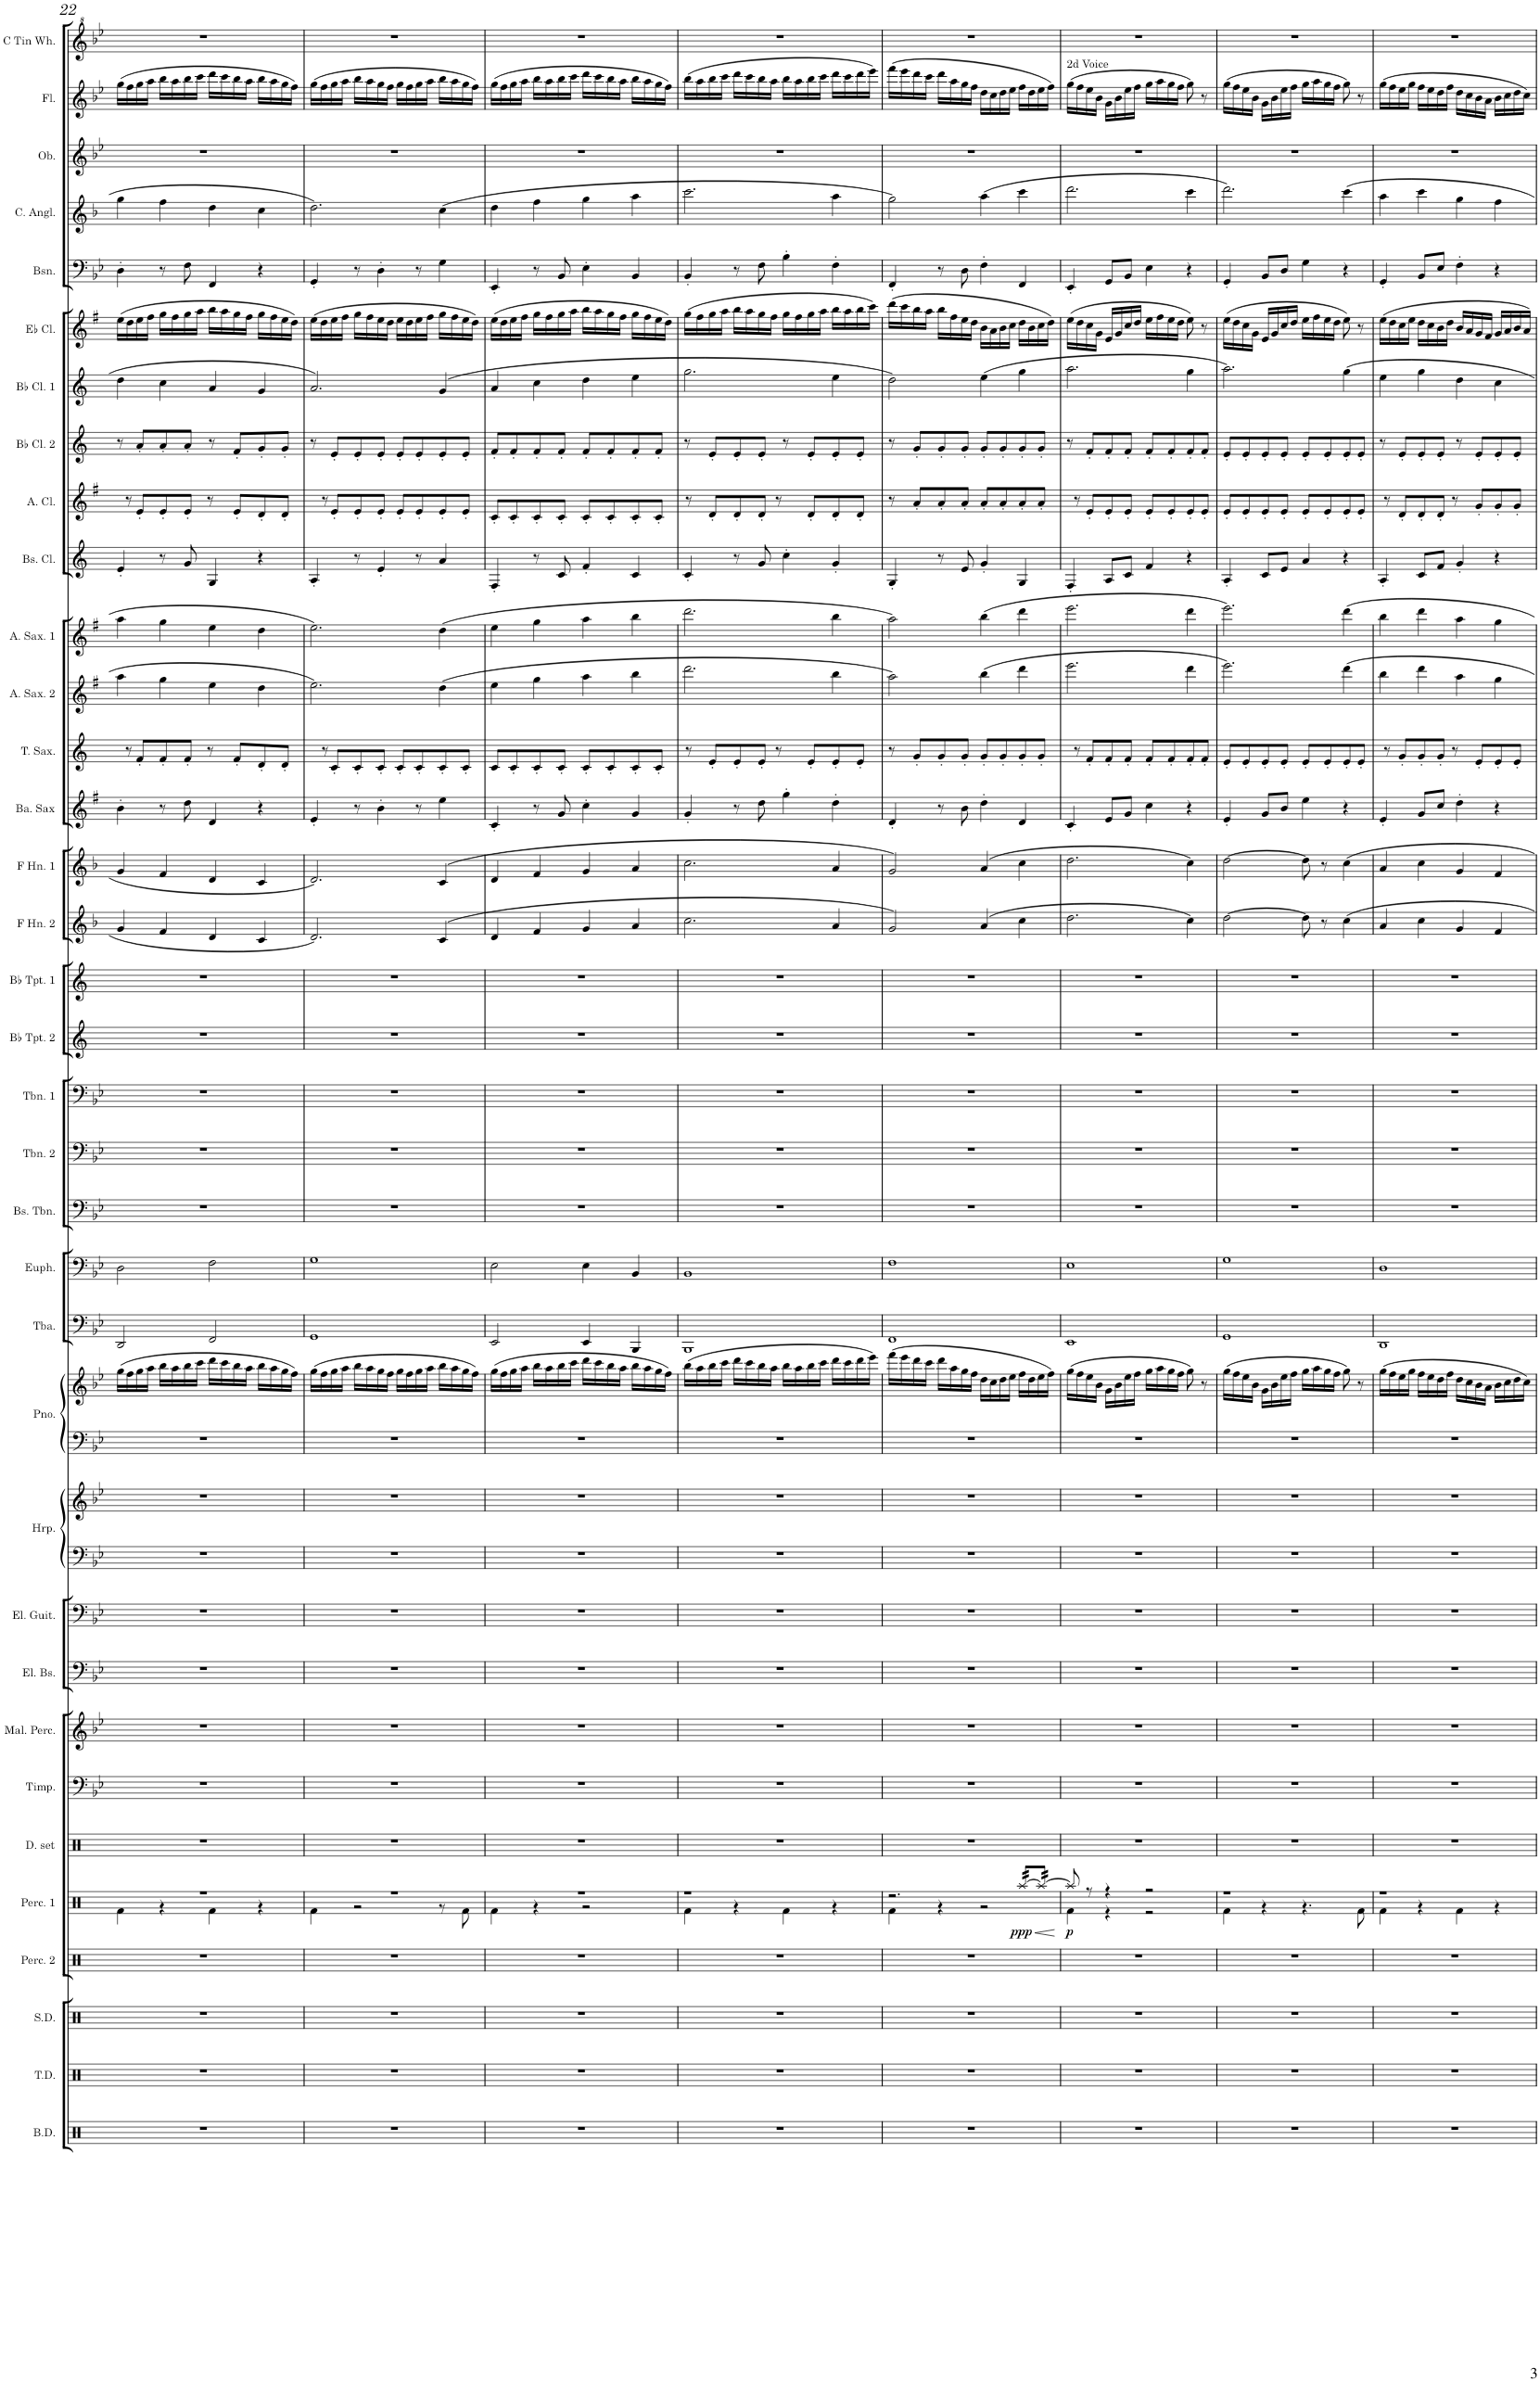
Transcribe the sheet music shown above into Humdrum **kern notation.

**kern	**kern	**kern	**kern	**kern	**dynam	**kern	**kern	**kern	**kern	**kern	**kern	**kern	**kern	**kern	**kern	**kern	**kern	**kern	**kern	**kern	**kern	**kern	**kern	**kern	**kern	**kern	**kern	**kern	**kern	**kern	**kern	**kern	**kern	**kern	**kern	**kern	**kern
*part35	*part34	*part33	*part32	*part31	*part31	*part30	*part29	*part28	*part27	*part26	*part25	*part25	*part24	*part24	*part23	*part22	*part21	*part20	*part19	*part18	*part17	*part16	*part15	*part14	*part13	*part12	*part11	*part10	*part9	*part8	*part7	*part6	*part5	*part4	*part3	*part2	*part1
*staff37	*staff36	*staff35	*staff34	*staff33	*staff33	*staff32	*staff31	*staff30	*staff29	*staff28	*staff27	*staff26	*staff25	*staff24	*staff23	*staff22	*staff21	*staff20	*staff19	*staff18	*staff17	*staff16	*staff15	*staff14	*staff13	*staff12	*staff11	*staff10	*staff9	*staff8	*staff7	*staff6	*staff5	*staff4	*staff3	*staff2	*staff1
*I"Bass drum	*I"Tenor drum	*I"Snare drum	*I"Percussion 2	*I"Percussion 1	*	*I"Drumset	*I"Timpani	*I"Mallet Percussion	*I"Elektric Bass	*I"Electric Guitar (Distortion)	*I"Harp	*	*I"Piano	*	*I"Tuba	*I"Euphonium	*I"Bass Trombone	*I"Trombone 2	*I"Trombone 1	*I"Trumpet in Bb 2	*I"Trumpet in Bb 1	*I"Horn in F 2	*I"Horn in F 1	*I"Baritone Saxophone	*I"Tenor Saxophone	*I"Alto Saxophone 2	*I"Alto Saxophone 1	*I"Bass Clarinet	*I"Alto Clarinet	*I"Clarinet in Bb 2	*I"Clarinet in Bb 1	*I"Clarinet in Eb	*I"Bassoon	*I"Cor Anglais	*I"Oboe	*I"Flute	*I"Piccolo
*I'B.D.	*I'T.D.	*I'S.D.	*I'Perc. 2	*I'Perc. 1	*	*I'D. set	*I'Timp.	*I'Mal. Perc.	*I'El. Bs.	*I'El. Guit.	*I'Hrp.	*	*I'Pno.	*	*I'Tba.	*I'Euph.	*I'Bs. Tbn.	*I'Tbn. 2	*I'Tbn. 1	*	*	*	*	*I'Ba. Sax	*I'T. Sax.	*I'A. Sax. 2	*I'A. Sax. 1	*I'Bs. Cl.	*I'A. Cl.	*	*	*	*I'Bsn.	*I'C. Angl.	*I'Ob.	*I'Fl.	*I'Picc.
!!LO:PB:g=z
*clefX	*clefX	*clefX	*clefX	*clefX	*	*clefX	*clefF4	*clefG2	*clefF4	*clefF4	*clefF4	*clefG2	*clefF4	*clefG2	*clefF4	*clefF4	*clefF4	*clefF4	*clefF4	*clefG2	*clefG2	*clefG2	*clefG2	*clefG2	*clefG2	*clefG2	*clefG2	*clefG2	*clefG2	*clefG2	*clefG2	*clefG2	*clefF4	*clefG2	*clefG2	*clefG2	*clefG^2
*	*	*	*	*	*	*	*	*Trd-14c-24	*Trd7c12	*	*	*	*	*	*	*	*	*	*	*Trd1c2	*Trd1c2	*Trd4c7	*Trd4c7	*Trd12c21	*Trd8c14	*Trd5c9	*Trd5c9	*Trd8c14	*Trd5c9	*Trd1c2	*Trd1c2	*Trd-2c-3	*	*Trd4c7	*	*	*Trd-7c-12
*k[]	*k[]	*k[]	*k[]	*k[]	*	*k[]	*k[b-e-]	*k[b-e-]	*k[b-e-]	*k[b-e-]	*k[b-e-]	*k[b-e-]	*k[b-e-]	*k[b-e-]	*k[b-e-]	*k[b-e-]	*k[b-e-]	*k[b-e-]	*k[b-e-]	*k[]	*k[]	*k[b-]	*k[b-]	*k[f#]	*k[]	*k[f#]	*k[f#]	*k[]	*k[f#]	*k[]	*k[]	*k[f#]	*k[b-e-]	*k[b-]	*k[b-e-]	*k[b-e-]	*k[b-e-]
*M4/4	*M4/4	*M4/4	*M4/4	*M4/4	*	*M4/4	*M4/4	*M4/4	*M4/4	*M4/4	*M4/4	*M4/4	*M4/4	*M4/4	*M4/4	*M4/4	*M4/4	*M4/4	*M4/4	*M4/4	*M4/4	*M4/4	*M4/4	*M4/4	*M4/4	*M4/4	*M4/4	*M4/4	*M4/4	*M4/4	*M4/4	*M4/4	*M4/4	*M4/4	*M4/4	*M4/4	*M4/4
=22	=22	=22	=22	=22	=22	=22	=22	=22	=22	=22	=22	=22	=22	=22	=22	=22	=22	=22	=22	=22	=22	=22	=22	=22	=22	=22	=22	=22	=22	=22	=22	=22	=22	=22	=22	=22	=22
*	*	*	*	*^	*	*	*	*	*	*	*	*	*	*	*	*	*	*	*	*	*	*	*	*	*	*	*	*	*	*	*	*	*	*	*	*	*
1r	1r	1r	1r	1r	4Rf\	.	1r	1r	1r	1r	1r	1r	1r	1r	(16gg\LL	2DD/	2D\	1r	1r	1r	1r	1r	4g/	4g/	4b'\	8r	4aa\	4aa\	4e'/	8r	8r	4dd\	(16ee\LL	4D'\	4gg\	1r	(16gg\LL	1r
.	.	.	.	.	.	.	.	.	.	.	.	.	.	.	16ff\	.	.	.	.	.	.	.	.	.	.	.	.	.	.	.	.	.	16dd\	.	.	.	16ff\	.
.	.	.	.	.	.	.	.	.	.	.	.	.	.	.	16gg\	.	.	.	.	.	.	.	.	.	.	8f'/L	.	.	.	8e'/L	8a'/L	.	16ee\	.	.	.	16gg\	.
.	.	.	.	.	.	.	.	.	.	.	.	.	.	.	16aa\JJ	.	.	.	.	.	.	.	.	.	.	.	.	.	.	.	.	.	16ff#\JJ	.	.	.	16aa\JJ	.
.	.	.	.	.	4r	.	.	.	.	.	.	.	.	.	16bb-\LL	.	.	.	.	.	.	.	4f/	4f/	8r	8f'/	4gg\	4gg\	8r	8e'/	8a'/	4cc\	16gg\LL	8r	4ff\	.	16bb-\LL	.
.	.	.	.	.	.	.	.	.	.	.	.	.	.	.	16aa\	.	.	.	.	.	.	.	.	.	.	.	.	.	.	.	.	.	16ff#\	.	.	.	16aa\	.
.	.	.	.	.	.	.	.	.	.	.	.	.	.	.	16bb-\	.	.	.	.	.	.	.	.	.	8dd\	8f'/J	.	.	8g/	8e'/J	8a'/J	.	16gg\	8F\	.	.	16bb-\	.
.	.	.	.	.	.	.	.	.	.	.	.	.	.	.	16ccc\JJ	.	.	.	.	.	.	.	.	.	.	.	.	.	.	.	.	.	16aa\JJ	.	.	.	16ccc\JJ	.
.	.	.	.	.	4Rf\	.	.	.	.	.	.	.	.	.	16ddd\LL	2FF/	2F\	.	.	.	.	.	4d/	4d/	4d/	8r	4ee\	4ee\	4G/	8r	8r	4a/	16bb\LL	4FF/	4dd\	.	16ddd\LL	.
.	.	.	.	.	.	.	.	.	.	.	.	.	.	.	16ccc\	.	.	.	.	.	.	.	.	.	.	.	.	.	.	.	.	.	16aa\	.	.	.	16ccc\	.
.	.	.	.	.	.	.	.	.	.	.	.	.	.	.	16bb-\	.	.	.	.	.	.	.	.	.	.	8f'/L	.	.	.	8e'/L	8f'/L	.	16gg\	.	.	.	16bb-\	.
.	.	.	.	.	.	.	.	.	.	.	.	.	.	.	16aa\JJ	.	.	.	.	.	.	.	.	.	.	.	.	.	.	.	.	.	16ff#\JJ	.	.	.	16aa\JJ	.
.	.	.	.	.	4r	.	.	.	.	.	.	.	.	.	16bb-\LL	.	.	.	.	.	.	.	4c/	4c/	4r	8d'/	4dd\	4dd\	4r	8d'/	8g'/	4g/	16gg\LL	4r	4cc\	.	16bb-\LL	.
.	.	.	.	.	.	.	.	.	.	.	.	.	.	.	16aa\	.	.	.	.	.	.	.	.	.	.	.	.	.	.	.	.	.	16ff#\	.	.	.	16aa\	.
.	.	.	.	.	.	.	.	.	.	.	.	.	.	.	16gg\	.	.	.	.	.	.	.	.	.	.	8d'/J	.	.	.	8d'/J	8g'/J	.	16ee\	.	.	.	16gg\	.
.	.	.	.	.	.	.	.	.	.	.	.	.	.	.	16ff\JJ)	.	.	.	.	.	.	.	.	.	.	.	.	.	.	.	.	.	16dd\JJ)	.	.	.	16ff\JJ)	.
=23	=23	=23	=23	=23	=23	=23	=23	=23	=23	=23	=23	=23	=23	=23	=23	=23	=23	=23	=23	=23	=23	=23	=23	=23	=23	=23	=23	=23	=23	=23	=23	=23	=23	=23	=23	=23	=23	=23
1r	1r	1r	1r	1r	4Rf\	.	1r	1r	1r	1r	1r	1r	1r	1r	(16gg\LL	1GG	1G	1r	1r	1r	1r	1r	2.d/	2.d/	4e'/	8r	2.ee\	2.ee\	4A'/	8r	8r	2.a/	(16ee\LL	4GG'/	2.dd\	1r	(16gg\LL	1r
.	.	.	.	.	.	.	.	.	.	.	.	.	.	.	16ff\	.	.	.	.	.	.	.	.	.	.	.	.	.	.	.	.	.	16dd\	.	.	.	16ff\	.
.	.	.	.	.	.	.	.	.	.	.	.	.	.	.	16gg\	.	.	.	.	.	.	.	.	.	.	8c'/L	.	.	.	8e'/L	8e'/L	.	16ee\	.	.	.	16gg\	.
.	.	.	.	.	.	.	.	.	.	.	.	.	.	.	16aa\JJ	.	.	.	.	.	.	.	.	.	.	.	.	.	.	.	.	.	16ff#\JJ	.	.	.	16aa\JJ	.
.	.	.	.	.	2r	.	.	.	.	.	.	.	.	.	16bb-\LL	.	.	.	.	.	.	.	.	.	8r	8c'/	.	.	8r	8e'/	8e'/	.	16gg\LL	8r	.	.	16bb-\LL	.
.	.	.	.	.	.	.	.	.	.	.	.	.	.	.	16aa\	.	.	.	.	.	.	.	.	.	.	.	.	.	.	.	.	.	16ff#\	.	.	.	16aa\	.
.	.	.	.	.	.	.	.	.	.	.	.	.	.	.	16gg\	.	.	.	.	.	.	.	.	.	4b'\	8c'/J	.	.	4e'/	8e'/J	8e'/J	.	16ee\	4D'\	.	.	16gg\	.
.	.	.	.	.	.	.	.	.	.	.	.	.	.	.	16ff\JJ	.	.	.	.	.	.	.	.	.	.	.	.	.	.	.	.	.	16dd\JJ	.	.	.	16ff\JJ	.
.	.	.	.	.	.	.	.	.	.	.	.	.	.	.	16gg\LL	.	.	.	.	.	.	.	.	.	.	8c'/L	.	.	.	8e'/L	8e'/L	.	16ee\LL	.	.	.	16gg\LL	.
.	.	.	.	.	.	.	.	.	.	.	.	.	.	.	16ff\	.	.	.	.	.	.	.	.	.	.	.	.	.	.	.	.	.	16dd\	.	.	.	16ff\	.
.	.	.	.	.	.	.	.	.	.	.	.	.	.	.	16gg\	.	.	.	.	.	.	.	.	.	8r	8c'/	.	.	8r	8e'/	8e'/	.	16ee\	8r	.	.	16gg\	.
.	.	.	.	.	.	.	.	.	.	.	.	.	.	.	16aa\JJ	.	.	.	.	.	.	.	.	.	.	.	.	.	.	.	.	.	16ff#\JJ	.	.	.	16aa\JJ	.
.	.	.	.	.	8r	.	.	.	.	.	.	.	.	.	16bb-\LL	.	.	.	.	.	.	.	(4c/	(4c/	4ee\	8c'/	(4dd\	(4dd\	4a/	8e'/	8e'/	(4g/	16gg\LL	4G\	(4cc\	.	16bb-\LL	.
.	.	.	.	.	.	.	.	.	.	.	.	.	.	.	16aa\	.	.	.	.	.	.	.	.	.	.	.	.	.	.	.	.	.	16ff#\	.	.	.	16aa\	.
.	.	.	.	.	8Rf\	.	.	.	.	.	.	.	.	.	16gg\	.	.	.	.	.	.	.	.	.	.	8c'/J	.	.	.	8e'/J	8e'/J	.	16ee\	.	.	.	16gg\	.
.	.	.	.	.	.	.	.	.	.	.	.	.	.	.	16ff\JJ)	.	.	.	.	.	.	.	.	.	.	.	.	.	.	.	.	.	16dd\JJ)	.	.	.	16ff\JJ)	.
=24	=24	=24	=24	=24	=24	=24	=24	=24	=24	=24	=24	=24	=24	=24	=24	=24	=24	=24	=24	=24	=24	=24	=24	=24	=24	=24	=24	=24	=24	=24	=24	=24	=24	=24	=24	=24	=24	=24
1r	1r	1r	1r	1r	4Rf\	.	1r	1r	1r	1r	1r	1r	1r	1r	(16gg\LL	2EE-/	2E-\	1r	1r	1r	1r	1r	4d/	4d/	4c'/	8c/L	4ee\	4ee\	4F'/	8c'/L	8f'/L	4a/	(16ee\LL	4EE-'/	4dd\	1r	(16gg\LL	1r
.	.	.	.	.	.	.	.	.	.	.	.	.	.	.	16ff\	.	.	.	.	.	.	.	.	.	.	.	.	.	.	.	.	.	16dd\	.	.	.	16ff\	.
.	.	.	.	.	.	.	.	.	.	.	.	.	.	.	16gg\	.	.	.	.	.	.	.	.	.	.	8c'/	.	.	.	8c'/	8f'/	.	16ee\	.	.	.	16gg\	.
.	.	.	.	.	.	.	.	.	.	.	.	.	.	.	16aa\JJ	.	.	.	.	.	.	.	.	.	.	.	.	.	.	.	.	.	16ff#\JJ	.	.	.	16aa\JJ	.
.	.	.	.	.	4r	.	.	.	.	.	.	.	.	.	16bb-\LL	.	.	.	.	.	.	.	4f/	4f/	8r	8c'/	4gg\	4gg\	8r	8c'/	8f'/	4cc\	16gg\LL	8r	4ff\	.	16bb-\LL	.
.	.	.	.	.	.	.	.	.	.	.	.	.	.	.	16aa\	.	.	.	.	.	.	.	.	.	.	.	.	.	.	.	.	.	16ff#\	.	.	.	16aa\	.
.	.	.	.	.	.	.	.	.	.	.	.	.	.	.	16bb-\	.	.	.	.	.	.	.	.	.	8g/	8c'/J	.	.	8c/	8c'/J	8f'/J	.	16gg\	8BB-/	.	.	16bb-\	.
.	.	.	.	.	.	.	.	.	.	.	.	.	.	.	16ccc\JJ	.	.	.	.	.	.	.	.	.	.	.	.	.	.	.	.	.	16aa\JJ	.	.	.	16ccc\JJ	.
.	.	.	.	.	2r	.	.	.	.	.	.	.	.	.	16ddd\LL	4EE-/	4E-\	.	.	.	.	.	4g/	4g/	4cc'\	8c'/L	4aa\	4aa\	4f'/	8c'/L	8f'/L	4dd\	16bb\LL	4E-'\	4gg\	.	16ddd\LL	.
.	.	.	.	.	.	.	.	.	.	.	.	.	.	.	16ccc\	.	.	.	.	.	.	.	.	.	.	.	.	.	.	.	.	.	16aa\	.	.	.	16ccc\	.
.	.	.	.	.	.	.	.	.	.	.	.	.	.	.	16bb-\	.	.	.	.	.	.	.	.	.	.	8c'/	.	.	.	8c'/	8f'/	.	16gg\	.	.	.	16bb-\	.
.	.	.	.	.	.	.	.	.	.	.	.	.	.	.	16aa\JJ	.	.	.	.	.	.	.	.	.	.	.	.	.	.	.	.	.	16ff#\JJ	.	.	.	16aa\JJ	.
.	.	.	.	.	.	.	.	.	.	.	.	.	.	.	16bb-\LL	4BBB-/	4BB-/	.	.	.	.	.	4a/	4a/	4g/	8c'/	4bb\	4bb\	4c/	8c'/	8f'/	4ee\	16gg\LL	4BB-/	4aa\	.	16bb-\LL	.
.	.	.	.	.	.	.	.	.	.	.	.	.	.	.	16aa\	.	.	.	.	.	.	.	.	.	.	.	.	.	.	.	.	.	16ff#\	.	.	.	16aa\	.
.	.	.	.	.	.	.	.	.	.	.	.	.	.	.	16gg\	.	.	.	.	.	.	.	.	.	.	8c'/J	.	.	.	8c'/J	8f'/J	.	16ee\	.	.	.	16gg\	.
.	.	.	.	.	.	.	.	.	.	.	.	.	.	.	16ff\JJ)	.	.	.	.	.	.	.	.	.	.	.	.	.	.	.	.	.	16dd\JJ)	.	.	.	16ff\JJ)	.
=25	=25	=25	=25	=25	=25	=25	=25	=25	=25	=25	=25	=25	=25	=25	=25	=25	=25	=25	=25	=25	=25	=25	=25	=25	=25	=25	=25	=25	=25	=25	=25	=25	=25	=25	=25	=25	=25	=25
1r	1r	1r	1r	1r	4Rf\	.	1r	1r	1r	1r	1r	1r	1r	1r	(16bb-\LL	1BBB-	1BB-	1r	1r	1r	1r	1r	2.cc\	2.cc\	4g'/	8r	2.ddd\	2.ddd\	4c'/	8r	8r	2.gg\	(16gg\LL	4BB-'/	2.ccc\	1r	(16bb-\LL	1r
.	.	.	.	.	.	.	.	.	.	.	.	.	.	.	16aa\	.	.	.	.	.	.	.	.	.	.	.	.	.	.	.	.	.	16ff#\	.	.	.	16aa\	.
.	.	.	.	.	.	.	.	.	.	.	.	.	.	.	16bb-\	.	.	.	.	.	.	.	.	.	.	8e'/L	.	.	.	8d'/L	8e'/L	.	16gg\	.	.	.	16bb-\	.
.	.	.	.	.	.	.	.	.	.	.	.	.	.	.	16ccc\JJ	.	.	.	.	.	.	.	.	.	.	.	.	.	.	.	.	.	16aa\JJ	.	.	.	16ccc\JJ	.
.	.	.	.	.	4r	.	.	.	.	.	.	.	.	.	16ddd\LL	.	.	.	.	.	.	.	.	.	8r	8e'/	.	.	8r	8d'/	8e'/	.	16bb\LL	8r	.	.	16ddd\LL	.
.	.	.	.	.	.	.	.	.	.	.	.	.	.	.	16ccc\	.	.	.	.	.	.	.	.	.	.	.	.	.	.	.	.	.	16aa\	.	.	.	16ccc\	.
.	.	.	.	.	.	.	.	.	.	.	.	.	.	.	16bb-\	.	.	.	.	.	.	.	.	.	8dd\	8e'/J	.	.	8g/	8d'/J	8e'/J	.	16gg\	8F\	.	.	16bb-\	.
.	.	.	.	.	.	.	.	.	.	.	.	.	.	.	16aa\JJ	.	.	.	.	.	.	.	.	.	.	.	.	.	.	.	.	.	16ff#\JJ	.	.	.	16aa\JJ	.
.	.	.	.	.	4Rf\	.	.	.	.	.	.	.	.	.	16bb-\LL	.	.	.	.	.	.	.	.	.	4gg'\	8r	.	.	4cc'\	8r	8r	.	16gg\LL	4B-'\	.	.	16bb-\LL	.
.	.	.	.	.	.	.	.	.	.	.	.	.	.	.	16aa\	.	.	.	.	.	.	.	.	.	.	.	.	.	.	.	.	.	16ff#\	.	.	.	16aa\	.
.	.	.	.	.	.	.	.	.	.	.	.	.	.	.	16bb-\	.	.	.	.	.	.	.	.	.	.	8e'/L	.	.	.	8d'/L	8e'/L	.	16gg\	.	.	.	16bb-\	.
.	.	.	.	.	.	.	.	.	.	.	.	.	.	.	16ccc\JJ	.	.	.	.	.	.	.	.	.	.	.	.	.	.	.	.	.	16aa\JJ	.	.	.	16ccc\JJ	.
.	.	.	.	.	4r	.	.	.	.	.	.	.	.	.	16ddd\LL	.	.	.	.	.	.	.	4a/	4a/	4dd'\	8e'/	4bb\	4bb\	4g'/	8d'/	8e'/	4ee\	16bb\LL	4F'\	4aa\	.	16ddd\LL	.
.	.	.	.	.	.	.	.	.	.	.	.	.	.	.	16ccc\	.	.	.	.	.	.	.	.	.	.	.	.	.	.	.	.	.	16aa\	.	.	.	16ccc\	.
.	.	.	.	.	.	.	.	.	.	.	.	.	.	.	16ddd\	.	.	.	.	.	.	.	.	.	.	8e'/J	.	.	.	8d'/J	8e'/J	.	16bb\	.	.	.	16ddd\	.
.	.	.	.	.	.	.	.	.	.	.	.	.	.	.	16eee-\JJ)	.	.	.	.	.	.	.	.	.	.	.	.	.	.	.	.	.	16ccc\JJ)	.	.	.	16eee-\JJ)	.
=26	=26	=26	=26	=26	=26	=26	=26	=26	=26	=26	=26	=26	=26	=26	=26	=26	=26	=26	=26	=26	=26	=26	=26	=26	=26	=26	=26	=26	=26	=26	=26	=26	=26	=26	=26	=26	=26	=26
1r	1r	1r	1r	2.r	4Rf\	.	1r	1r	1r	1r	1r	1r	1r	1r	(16fff\LL	1FF	1F	1r	1r	1r	1r	1r	2g/)	2g/)	4d'/	8r	2aa\)	2aa\)	4G'/	8r	8r	2dd\)	(16ddd\LL	4FF'/	2gg\)	1r	(16fff\LL	1r
.	.	.	.	.	.	.	.	.	.	.	.	.	.	.	16eee-\	.	.	.	.	.	.	.	.	.	.	.	.	.	.	.	.	.	16ccc\	.	.	.	16eee-\	.
.	.	.	.	.	.	.	.	.	.	.	.	.	.	.	16ddd\	.	.	.	.	.	.	.	.	.	.	8g'/L	.	.	.	8a'/L	8g'/L	.	16bb\	.	.	.	16ddd\	.
.	.	.	.	.	.	.	.	.	.	.	.	.	.	.	16ccc\JJ	.	.	.	.	.	.	.	.	.	.	.	.	.	.	.	.	.	16aa\JJ	.	.	.	16ccc\JJ	.
.	.	.	.	.	4r	.	.	.	.	.	.	.	.	.	16ddd\LL	.	.	.	.	.	.	.	.	.	8r	8g'/	.	.	8r	8a'/	8g'/	.	16bb\LL	8r	.	.	16ddd\LL	.
.	.	.	.	.	.	.	.	.	.	.	.	.	.	.	16aa\	.	.	.	.	.	.	.	.	.	.	.	.	.	.	.	.	.	16ff#\	.	.	.	16aa\	.
.	.	.	.	.	.	.	.	.	.	.	.	.	.	.	16gg\	.	.	.	.	.	.	.	.	.	8b\	8g'/J	.	.	8e/	8a'/J	8g'/J	.	16ee\	8D\	.	.	16gg\	.
.	.	.	.	.	.	.	.	.	.	.	.	.	.	.	16ff\JJ	.	.	.	.	.	.	.	.	.	.	.	.	.	.	.	.	.	16dd\JJ	.	.	.	16ff\JJ	.
.	.	.	.	.	2r	.	.	.	.	.	.	.	.	.	16dd\LL	.	.	.	.	.	.	.	(4a/	(4a/	4dd'\	8g'/L	(4bb\	(4bb\	4g'/	8a'/L	8g'/L	(4ee\	16b\LL	4F'\	(4aa\	.	16dd\LL	.
.	.	.	.	.	.	.	.	.	.	.	.	.	.	.	16cc\	.	.	.	.	.	.	.	.	.	.	.	.	.	.	.	.	.	16a\	.	.	.	16cc\	.
.	.	.	.	.	.	.	.	.	.	.	.	.	.	.	16dd\	.	.	.	.	.	.	.	.	.	.	8g'/	.	.	.	8a'/	8g'/	.	16b\	.	.	.	16dd\	.
.	.	.	.	.	.	.	.	.	.	.	.	.	.	.	16ee-\JJ	.	.	.	.	.	.	.	.	.	.	.	.	.	.	.	.	.	16cc\JJ	.	.	.	16ee-\JJ	.
!	!	!	!	!	!	!LO:HP:b	!	!	!	!	!	!	!	!	!	!	!	!	!	!	!	!	!	!	!	!	!	!	!	!	!	!	!	!	!	!	!	!
!	!	!	!	!	!	!LO:DY:n=1:b	!	!	!	!	!	!	!	!	!	!	!	!	!	!	!	!	!	!	!	!	!	!	!	!	!	!	!	!	!	!	!	!
*	*	*	*	*tremolo	*	*	*	*	*	*	*	*	*	*	*	*	*	*	*	*	*	*	*	*	*	*	*	*	*	*	*	*	*	*	*	*	*	*
.	.	.	.	[32Raa/LLL	.	< ppp	.	.	.	.	.	.	.	.	16ff\LL	.	.	.	.	.	.	.	4cc\	4cc\	4d/	8g'/	4ddd\	4ddd\	4G/	8a'/	8g'/	4gg\	16dd\LL	4FF/	4ccc\	.	16ff\LL	.
.	.	.	.	32Raa/	.	.	.	.	.	.	.	.	.	.	.	.	.	.	.	.	.	.	.	.	.	.	.	.	.	.	.	.	.	.	.	.	.	.
.	.	.	.	32Raa/	.	.	.	.	.	.	.	.	.	.	16dd\	.	.	.	.	.	.	.	.	.	.	.	.	.	.	.	.	.	16b\	.	.	.	16dd\	.
.	.	.	.	32Raa/	.	.	.	.	.	.	.	.	.	.	.	.	.	.	.	.	.	.	.	.	.	.	.	.	.	.	.	.	.	.	.	.	.	.
.	.	.	.	32Raa/	.	.	.	.	.	.	.	.	.	.	16ee-\	.	.	.	.	.	.	.	.	.	.	8g'/J	.	.	.	8a'/J	8g'/J	.	16cc\	.	.	.	16ee-\	.
.	.	.	.	32Raa/	.	.	.	.	.	.	.	.	.	.	.	.	.	.	.	.	.	.	.	.	.	.	.	.	.	.	.	.	.	.	.	.	.	.
.	.	.	.	32Raa/	.	.	.	.	.	.	.	.	.	.	16ff\JJ)	.	.	.	.	.	.	.	.	.	.	.	.	.	.	.	.	.	16dd\JJ)	.	.	.	16ff\JJ)	.
.	.	.	.	32Raa/JJJ	.	.	.	.	.	.	.	.	.	.	.	.	.	.	.	.	.	.	.	.	.	.	.	.	.	.	.	.	.	.	.	.	.	.
*	*	*	*	*Xtremolo	*	*	*	*	*	*	*	*	*	*	*	*	*	*	*	*	*	*	*	*	*	*	*	*	*	*	*	*	*	*	*	*	*	*
*	*	*	*	*v	*v	*	*	*	*	*	*	*	*	*	*	*	*	*	*	*	*	*	*	*	*	*	*	*	*	*	*	*	*	*	*	*	*	*
.	.	.	.	.	[	.	.	.	.	.	.	.	.	.	.	.	.	.	.	.	.	.	.	.	.	.	.	.	.	.	.	.	.	.	.	.	.
=27	=27	=27	=27	=27	=27	=27	=27	=27	=27	=27	=27	=27	=27	=27	=27	=27	=27	=27	=27	=27	=27	=27	=27	=27	=27	=27	=27	=27	=27	=27	=27	=27	=27	=27	=27	=27	=27
*	*	*	*	*^	*	*	*	*	*	*	*	*	*	*	*	*	*	*	*	*	*	*	*	*	*	*	*	*	*	*	*	*	*	*	*	*	*
!	!	!	!	!	!	!	!	!	!	!	!	!	!	!	!	!	!	!	!	!	!	!	!	!	!	!	!	!	!	!	!	!	!	!	!	!	!LO:TX:a:t=2d Voice	!
!	!	!	!	!	!	!LO:DY:b	!	!	!	!	!	!	!	!	!	!	!	!	!	!	!	!	!	!	!	!	!	!	!	!	!	!	!	!	!	!	!	!
1r	1r	1r	1r	8Raa/]	4Rf\	p	1r	1r	1r	1r	1r	1r	1r	1r	(16gg\LL	1EE-	1E-	1r	1r	1r	1r	1r	2.dd\	2.dd\	4c'/	8r	2.eee\	2.eee\	4F'/	8r	8r	2.aa\	(16ee\LL	4EE-'/	2.ddd\	1r	(16gg\LL	1r
.	.	.	.	.	.	.	.	.	.	.	.	.	.	.	16ff\	.	.	.	.	.	.	.	.	.	.	.	.	.	.	.	.	.	16dd\	.	.	.	16ff\	.
.	.	.	.	8r	.	.	.	.	.	.	.	.	.	.	16ee-\	.	.	.	.	.	.	.	.	.	.	8f'/L	.	.	.	8e'/L	8f'/L	.	16cc\	.	.	.	16ee-\	.
.	.	.	.	.	.	.	.	.	.	.	.	.	.	.	16b-\JJ	.	.	.	.	.	.	.	.	.	.	.	.	.	.	.	.	.	16g\JJ	.	.	.	16b-\JJ	.
.	.	.	.	4r	4r	.	.	.	.	.	.	.	.	.	16g\LL	.	.	.	.	.	.	.	.	.	8e/L	8f'/	.	.	8A/L	8e'/	8f'/	.	16e/LL	8GG/L	.	.	16g\LL	.
.	.	.	.	.	.	.	.	.	.	.	.	.	.	.	16b-\	.	.	.	.	.	.	.	.	.	.	.	.	.	.	.	.	.	16g/	.	.	.	16b-\	.
.	.	.	.	.	.	.	.	.	.	.	.	.	.	.	16ee-\	.	.	.	.	.	.	.	.	.	8g/J	8f'/J	.	.	8c/J	8e'/J	8f'/J	.	16cc/	8BB-/J	.	.	16ee-\	.
.	.	.	.	.	.	.	.	.	.	.	.	.	.	.	16ff\JJ	.	.	.	.	.	.	.	.	.	.	.	.	.	.	.	.	.	16dd/JJ	.	.	.	16ff\JJ	.
.	.	.	.	2r	2r	.	.	.	.	.	.	.	.	.	16gg\LL	.	.	.	.	.	.	.	.	.	4cc\	8f'/L	.	.	4f/	8e'/L	8f'/L	.	16ee\LL	4E-\	.	.	16gg\LL	.
.	.	.	.	.	.	.	.	.	.	.	.	.	.	.	16aa\	.	.	.	.	.	.	.	.	.	.	.	.	.	.	.	.	.	16ff#\	.	.	.	16aa\	.
.	.	.	.	.	.	.	.	.	.	.	.	.	.	.	16gg\	.	.	.	.	.	.	.	.	.	.	8f'/	.	.	.	8e'/	8f'/	.	16ee\	.	.	.	16gg\	.
.	.	.	.	.	.	.	.	.	.	.	.	.	.	.	16ff\JJ	.	.	.	.	.	.	.	.	.	.	.	.	.	.	.	.	.	16dd\JJ	.	.	.	16ff\JJ	.
.	.	.	.	.	.	.	.	.	.	.	.	.	.	.	8gg\)	.	.	.	.	.	.	.	4cc\)	4cc\)	4r	8f'/	4ddd\	4ddd\	4r	8e'/	8f'/	4gg\	8ee\)	4r	4ccc\	.	8gg\)	.
.	.	.	.	.	.	.	.	.	.	.	.	.	.	.	8r	.	.	.	.	.	.	.	.	.	.	8f'/J	.	.	.	8e'/J	8f'/J	.	8r	.	.	.	8r	.
=28	=28	=28	=28	=28	=28	=28	=28	=28	=28	=28	=28	=28	=28	=28	=28	=28	=28	=28	=28	=28	=28	=28	=28	=28	=28	=28	=28	=28	=28	=28	=28	=28	=28	=28	=28	=28	=28	=28
1r	1r	1r	1r	1r	4Rf\	.	1r	1r	1r	1r	1r	1r	1r	1r	(16gg\LL	1GG	1G	1r	1r	1r	1r	1r	[2dd\	[2dd\	4e'/	8e'/L	2.eee\)	2.eee\)	4A'/	8e'/L	8e'/L	2.aa\)	(16ee\LL	4GG'/	2.ddd\)	1r	(16gg\LL	1r
.	.	.	.	.	.	.	.	.	.	.	.	.	.	.	16ff\	.	.	.	.	.	.	.	.	.	.	.	.	.	.	.	.	.	16dd\	.	.	.	16ff\	.
.	.	.	.	.	.	.	.	.	.	.	.	.	.	.	16ee-\	.	.	.	.	.	.	.	.	.	.	8e'/	.	.	.	8e'/	8e'/	.	16cc\	.	.	.	16ee-\	.
.	.	.	.	.	.	.	.	.	.	.	.	.	.	.	16b-\JJ	.	.	.	.	.	.	.	.	.	.	.	.	.	.	.	.	.	16g\JJ	.	.	.	16b-\JJ	.
.	.	.	.	.	4r	.	.	.	.	.	.	.	.	.	16g\LL	.	.	.	.	.	.	.	.	.	8g/L	8e'/	.	.	8c/L	8e'/	8e'/	.	16e/LL	8BB-/L	.	.	16g\LL	.
.	.	.	.	.	.	.	.	.	.	.	.	.	.	.	16b-\	.	.	.	.	.	.	.	.	.	.	.	.	.	.	.	.	.	16g/	.	.	.	16b-\	.
.	.	.	.	.	.	.	.	.	.	.	.	.	.	.	16ee-\	.	.	.	.	.	.	.	.	.	8b/J	8e'/J	.	.	8e/J	8e'/J	8e'/J	.	16cc/	8D/J	.	.	16ee-\	.
.	.	.	.	.	.	.	.	.	.	.	.	.	.	.	16ff\JJ	.	.	.	.	.	.	.	.	.	.	.	.	.	.	.	.	.	16dd/JJ	.	.	.	16ff\JJ	.
.	.	.	.	.	4.r	.	.	.	.	.	.	.	.	.	16gg\LL	.	.	.	.	.	.	.	8dd\]	8dd\]	4ee\	8e'/L	.	.	4a/	8e'/L	8e'/L	.	16ee\LL	4G\	.	.	16gg\LL	.
.	.	.	.	.	.	.	.	.	.	.	.	.	.	.	16aa\	.	.	.	.	.	.	.	.	.	.	.	.	.	.	.	.	.	16ff#\	.	.	.	16aa\	.
.	.	.	.	.	.	.	.	.	.	.	.	.	.	.	16gg\	.	.	.	.	.	.	.	8r	8r	.	8e'/	.	.	.	8e'/	8e'/	.	16ee\	.	.	.	16gg\	.
.	.	.	.	.	.	.	.	.	.	.	.	.	.	.	16ff\JJ	.	.	.	.	.	.	.	.	.	.	.	.	.	.	.	.	.	16dd\JJ	.	.	.	16ff\JJ	.
.	.	.	.	.	.	.	.	.	.	.	.	.	.	.	8gg\)	.	.	.	.	.	.	.	4cc\	4cc\	4r	8e'/	4ddd\	4ddd\	4r	8e'/	8e'/	4gg\	8ee\)	4r	4ccc\	.	8gg\)	.
.	.	.	.	.	8Rf\	.	.	.	.	.	.	.	.	.	8r	.	.	.	.	.	.	.	.	.	.	8e'/J	.	.	.	8e'/J	8e'/J	.	8r	.	.	.	8r	.
=29	=29	=29	=29	=29	=29	=29	=29	=29	=29	=29	=29	=29	=29	=29	=29	=29	=29	=29	=29	=29	=29	=29	=29	=29	=29	=29	=29	=29	=29	=29	=29	=29	=29	=29	=29	=29	=29	=29
1r	1r	1r	1r	1r	4Rf\	.	1r	1r	1r	1r	1r	1r	1r	1r	(16gg\LL	1DD	1D	1r	1r	1r	1r	1r	4a/	4a/	4e'/	8r	4bb\	4bb\	4A'/	8r	8r	4ee\	(16ee\LL	4GG'/	4aa\	1r	(16gg\LL	1r
.	.	.	.	.	.	.	.	.	.	.	.	.	.	.	16ff\	.	.	.	.	.	.	.	.	.	.	.	.	.	.	.	.	.	16dd\	.	.	.	16ff\	.
.	.	.	.	.	.	.	.	.	.	.	.	.	.	.	16ee-\	.	.	.	.	.	.	.	.	.	.	8g'/L	.	.	.	8d'/L	8e'/L	.	16cc\	.	.	.	16ee-\	.
.	.	.	.	.	.	.	.	.	.	.	.	.	.	.	16gg\JJ	.	.	.	.	.	.	.	.	.	.	.	.	.	.	.	.	.	16ee\JJ	.	.	.	16gg\JJ	.
.	.	.	.	.	4r	.	.	.	.	.	.	.	.	.	16ff\LL	.	.	.	.	.	.	.	4cc\	4cc\	8g/L	8g'/	4ddd\	4ddd\	8c/L	8d'/	8e'/	4gg\	16dd\LL	8BB-/L	4ccc\	.	16ff\LL	.
.	.	.	.	.	.	.	.	.	.	.	.	.	.	.	16ee-\	.	.	.	.	.	.	.	.	.	.	.	.	.	.	.	.	.	16cc\	.	.	.	16ee-\	.
.	.	.	.	.	.	.	.	.	.	.	.	.	.	.	16dd\	.	.	.	.	.	.	.	.	.	8cc/J	8g'/J	.	.	8f/J	8d'/J	8e'/J	.	16b\	8E-/J	.	.	16dd\	.
.	.	.	.	.	.	.	.	.	.	.	.	.	.	.	16ff\JJ	.	.	.	.	.	.	.	.	.	.	.	.	.	.	.	.	.	16dd\JJ	.	.	.	16ff\JJ	.
.	.	.	.	.	4Rf\	.	.	.	.	.	.	.	.	.	16dd\LL	.	.	.	.	.	.	.	4g/	4g/	4dd'\	8r	4aa\	4aa\	4g'/	8r	8r	4dd\	16b/LL	4F'\	4gg\	.	16dd\LL	.
.	.	.	.	.	.	.	.	.	.	.	.	.	.	.	16cc\	.	.	.	.	.	.	.	.	.	.	.	.	.	.	.	.	.	16a/	.	.	.	16cc\	.
.	.	.	.	.	.	.	.	.	.	.	.	.	.	.	16b-\	.	.	.	.	.	.	.	.	.	.	8e'/L	.	.	.	8g'/L	8e'/L	.	16g/	.	.	.	16b-\	.
.	.	.	.	.	.	.	.	.	.	.	.	.	.	.	16a\JJ	.	.	.	.	.	.	.	.	.	.	.	.	.	.	.	.	.	16f#/JJ	.	.	.	16a\JJ	.
.	.	.	.	.	4r	.	.	.	.	.	.	.	.	.	16b-\LL	.	.	.	.	.	.	.	4f/	4f/	4r	8e'/	4gg\	4gg\	4r	8g'/	8e'/	4cc\	16g/LL	4r	4ff\	.	16b-\LL	.
.	.	.	.	.	.	.	.	.	.	.	.	.	.	.	16cc\	.	.	.	.	.	.	.	.	.	.	.	.	.	.	.	.	.	16a/	.	.	.	16cc\	.
.	.	.	.	.	.	.	.	.	.	.	.	.	.	.	16dd\	.	.	.	.	.	.	.	.	.	.	8e'/J	.	.	.	8g'/J	8e'/J	.	16b/	.	.	.	16dd\	.
.	.	.	.	.	.	.	.	.	.	.	.	.	.	.	16cc\JJ)	.	.	.	.	.	.	.	.	.	.	.	.	.	.	.	.	.	16a/JJ)	.	.	.	16cc\JJ)	.
*	*	*	*	*v	*v	*	*	*	*	*	*	*	*	*	*	*	*	*	*	*	*	*	*	*	*	*	*	*	*	*	*	*	*	*	*	*	*	*
=	=	=	=	=	=	=	=	=	=	=	=	=	=	=	=	=	=	=	=	=	=	=	=	=	=	=	=	=	=	=	=	=	=	=	=	=	=
*-	*-	*-	*-	*-	*-	*-	*-	*-	*-	*-	*-	*-	*-	*-	*-	*-	*-	*-	*-	*-	*-	*-	*-	*-	*-	*-	*-	*-	*-	*-	*-	*-	*-	*-	*-	*-	*-
